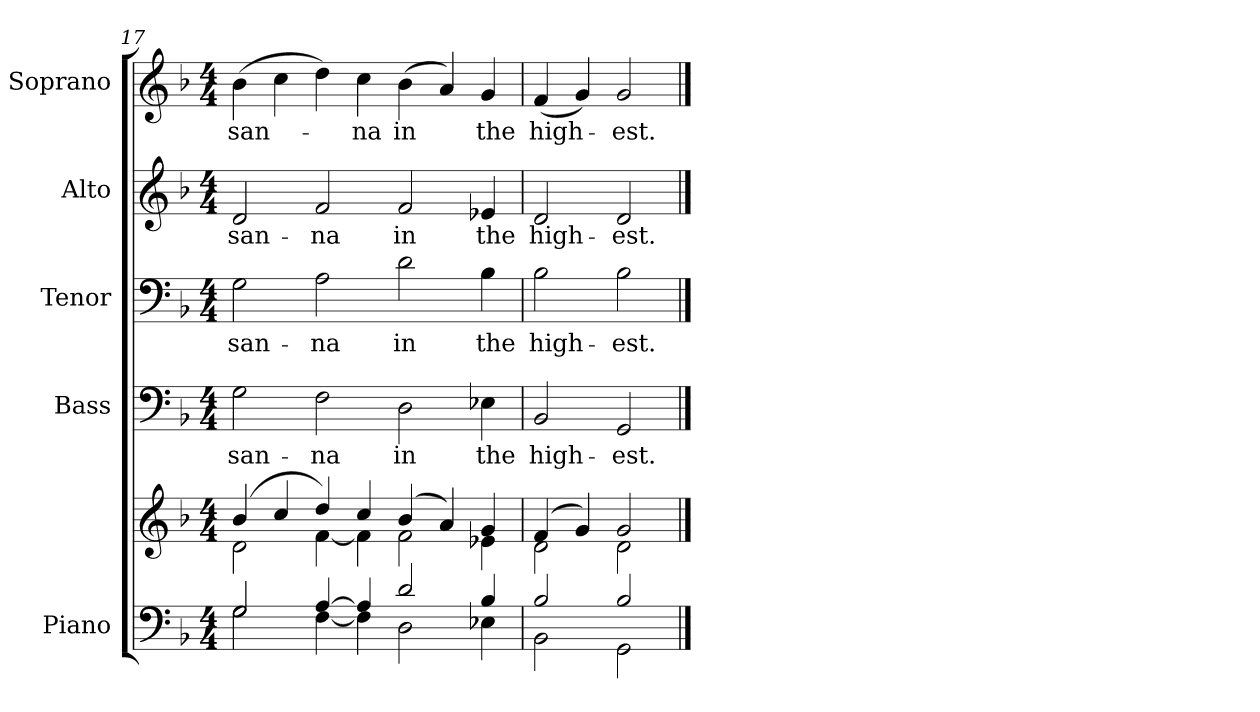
**kern	**kern	**kern	**text	**kern	**text	**kern	**text	**kern	**text
*part5	*part5	*part4	*part4	*part3	*part3	*part2	*part2	*part1	*part1
*staff6	*staff5	*staff4	*staff4	*staff3	*staff3	*staff2	*staff2	*staff1	*staff1
*I"Piano	*	*I"Bass	*	*I"Tenor	*	*I"Alto	*	*I"Soprano	*
*I'Pno.	*	*I'B.	*	*I'T.	*	*I'A.	*	*I'S.	*
*clefF4	*clefG2	*clefF4	*	*clefF4	*	*clefG2	*	*clefG2	*
*k[b-]	*k[b-]	*k[b-]	*	*k[b-]	*	*k[b-]	*	*k[b-]	*
*F:	*F:	*F:	*	*F:	*	*F:	*	*F:	*
*M4/4	*M4/4	*M4/4	*	*M4/4	*	*M4/4	*	*M4/4	*
=17	=17	=17	=17	=17	=17	=17	=17	=17	=17
*^	*^	*	*	*	*	*	*	*	*
!	!	!	!	!	!LO:LY:b:color=#000000	!	!	!	!	!	!
!	!	!	!	!	!	!	!LO:LY:b:color=#000000	!	!	!	!
!	!	!	!	!	!	!	!	!	!LO:LY:b:color=#000000	!	!
!	!	!	!	!	!	!	!	!	!	!	!LO:LY:b:color=#000000
2Gi/	2Gi\	(4b-i/	2di\	2Gi\	san-	2Gi\	san-	2di/	san-	(4b-i\	san-
.	.	4cci/	.	.	.	.	.	.	.	4cci\	.
!	!	!	!	!	!LO:LY:b:color=#000000	!	!	!	!	!	!
!	!	!	!	!	!	!	!LO:LY:b:color=#000000	!	!	!	!
!	!	!	!	!	!	!	!	!	!LO:LY:b:color=#000000	!	!
[>4Ai/	[<4Fi\	4ddi/)	[<4fi\	2Fi\	-na	2Ai\	-na	2fi/	-na	4ddi\)	.
!	!	!	!	!	!	!	!	!	!	!	!LO:LY:b:color=#000000
4Ai/]	4Fi\]	4cci/	4fi\]	.	.	.	.	.	.	4cci\	-na
!	!	!	!	!	!LO:LY:b:color=#000000	!	!	!	!	!	!
!	!	!	!	!	!	!	!LO:LY:b:color=#000000	!	!	!	!
!	!	!	!	!	!	!	!	!	!LO:LY:b:color=#000000	!	!
!	!	!	!	!	!	!	!	!	!	!	!LO:LY:b:color=#000000
2di/	2Di\	(4b-i/	2fi\	2Di\	in	2di\	in	2fi/	in	(4b-i\	in
.	.	4ai/)	.	.	.	.	.	.	.	4ai/)	.
!	!	!	!	!	!LO:LY:b:color=#000000	!	!	!	!	!	!
!	!	!	!	!	!	!	!LO:LY:b:color=#000000	!	!	!	!
!	!	!	!	!	!	!	!	!	!LO:LY:b:color=#000000	!	!
!	!	!	!	!	!	!	!	!	!	!	!LO:LY:b:color=#000000
4B-i/	4E-Xi\	4gi/	4e-Xi\	4E-Xi\	the	4B-i\	the	4e-Xi/	the	4gi/	the
!!LO:PB:g=z
=18	=18	=18	=18	=18	=18	=18	=18	=18	=18	=18	=18
!	!	!	!	!	!LO:LY:b:color=#000000	!	!	!	!	!	!
!	!	!	!	!	!	!	!LO:LY:b:color=#000000	!	!	!	!
!	!	!	!	!	!	!	!	!	!LO:LY:b:color=#000000	!	!
!	!	!	!	!	!	!	!	!	!	!	!LO:LY:b:color=#000000
2B-i/	2BB-i\	(4fi/	2di\	2BB-i/	high-	2B-i\	high-	2di/	high-	(4fi/	high-
.	.	4gi/)	.	.	.	.	.	.	.	4gi/)	.
!	!	!	!	!	!LO:LY:b:color=#000000	!	!	!	!	!	!
!	!	!	!	!	!	!	!LO:LY:b:color=#000000	!	!	!	!
!	!	!	!	!	!	!	!	!	!LO:LY:b:color=#000000	!	!
!	!	!	!	!	!	!	!	!	!	!	!LO:LY:b:color=#000000
2B-i/	2GGi\	2gi/	2di\	2GGi/	-est.	2B-i\	-est.	2di/	-est.	2gi/	-est.
*v	*v	*	*	*	*	*	*	*	*	*	*
*	*v	*v	*	*	*	*	*	*	*	*
==	==	==	==	==	==	==	==	==	==
*-	*-	*-	*-	*-	*-	*-	*-	*-	*-
